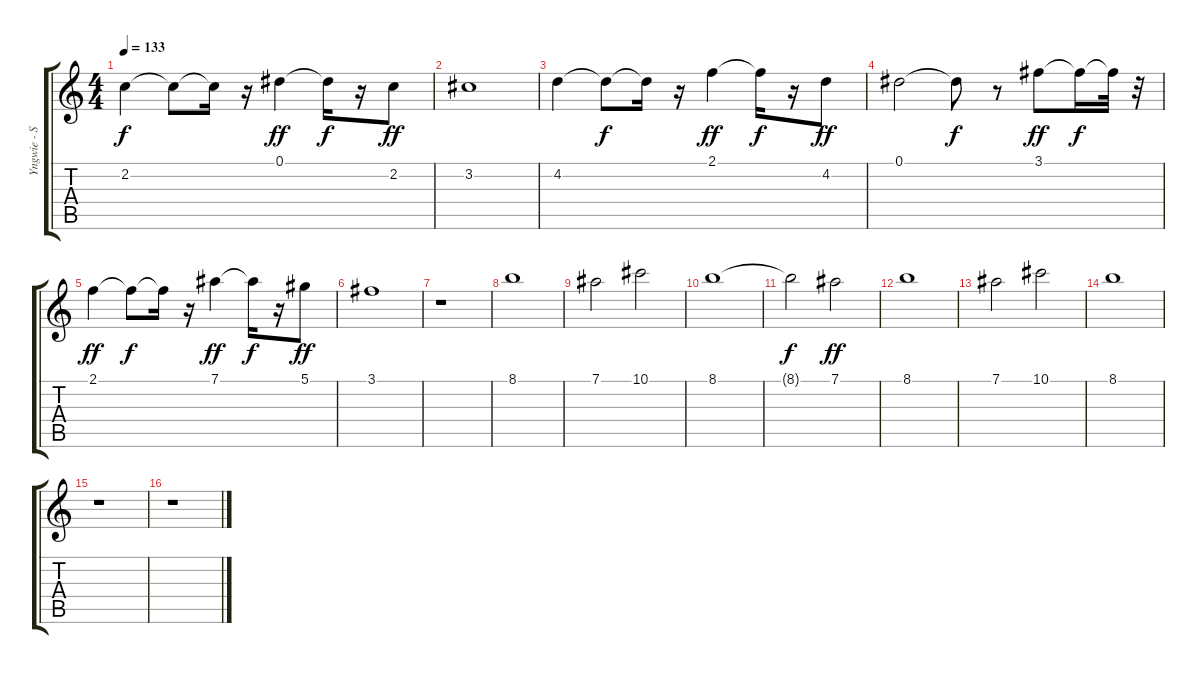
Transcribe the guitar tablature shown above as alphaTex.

\track ("Yngwie - Solo" "Yngwie - S") {instrument distortionguitar}
\staff {score tabs}
\tuning (Eb4 Bb3 Gb3 Db3 Ab2 Eb2) {hide}
\ts (4 4)
\tempo 133
\clef g2
\ks c
2.2.4{dy f} 2.2{t}.8 2.2{t}.16 r.16 0.1.4{dy ff} 0.1{t}.16{dy f} r.16 2.2.8{dy ff} |
3.2.1 |
4.2.4 4.2{t}.8{dy f} 4.2{t}.16 r.16 2.1.4{dy ff} 2.1{t}.16{dy f} r.16 4.2.8{dy ff} |
0.1.2 0.1{t}.8{dy f} r.8 3.1.8{dy ff} 3.1{t}.16{dy f} 3.1{t}.32 r.32 |
2.1.4{dy ff} 2.1{t}.8{dy f} 2.1{t}.16 r.16 7.1.4{dy ff} 7.1{t}.16{dy f} r.16 5.1.8{dy ff} |
3.1.1 |
r.1 |
8.1.1 |
7.1.2 10.1.2 |
8.1.1 |
8.1{t}.2{dy f} 7.1.2{dy ff} |
8.1.1 |
7.1.2 10.1.2 |
8.1.1 |
r.1 |
r.1
